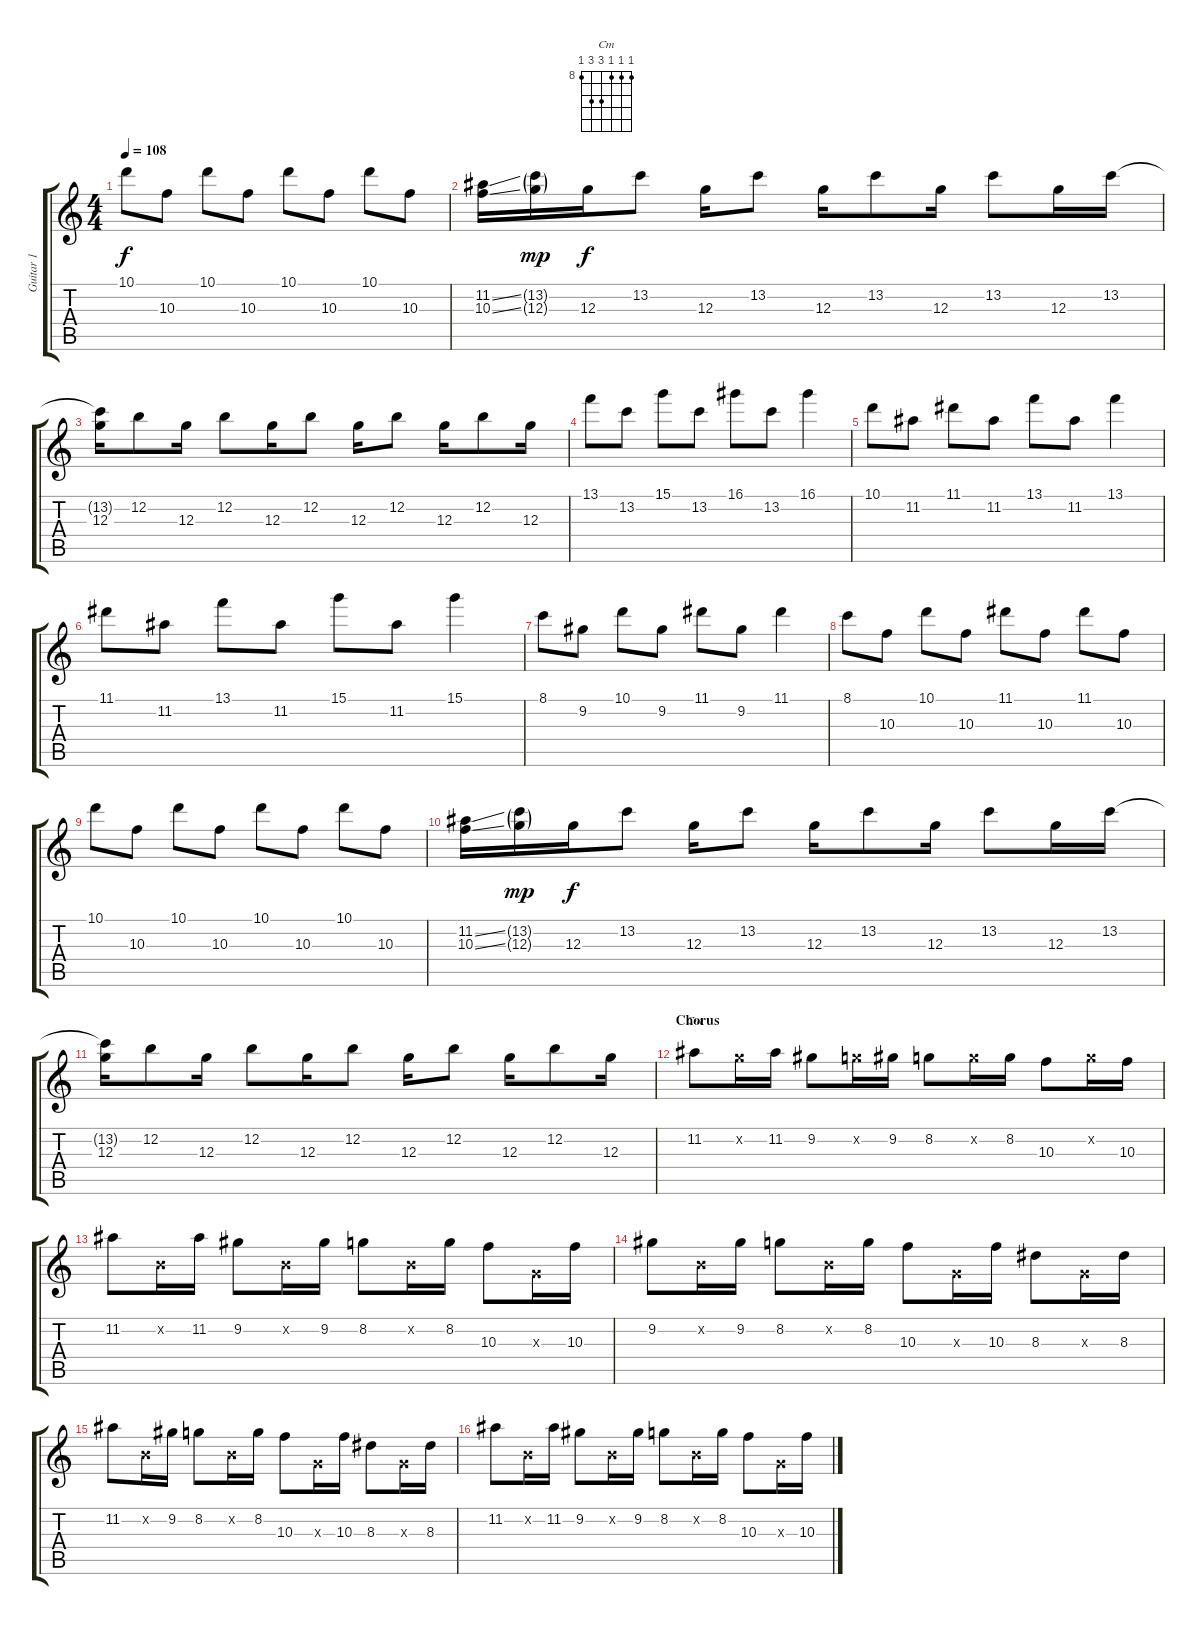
\track ("Guitar 1" "Guitar 1") {instrument electricguitarclean}
\staff {score tabs}
\tuning (E4 B3 G3 D3 A2 E2) {hide}
\chord ("Cm" 8 8 8 10 10 8) {firstfret 8}
\ts (4 4)
\tempo 108
\clef g2
\ks c
10.1.8{dy f} 10.3.8 10.1.8 10.3.8 10.1.8 10.3.8 10.1.8 10.3.8 |
(11.2{ss} 10.3{ss}).16 (13.2{g} 12.3{g}).16{dy mp} 12.3.16{dy f} 13.2.8 12.3.16 13.2.8 12.3.16 13.2.8 12.3.16 13.2.8 12.3.16 13.2.16 |
(13.2{t} 12.3).16 12.2.8 12.3.16 12.2.8 12.3.16 12.2.8 12.3.16 12.2.8 12.3.16 12.2.8 12.3.16 |
13.1.8 13.2.8 15.1.8 13.2.8 16.1.8 13.2.8 16.1.4 |
10.1.8 11.2.8 11.1.8 11.2.8 13.1.8 11.2.8 13.1.4 |
11.1.8 11.2.8 13.1.8 11.2.8 15.1.8 11.2.8 15.1.4 |
8.1.8 9.2.8 10.1.8 9.2.8 11.1.8 9.2.8 11.1.4 |
8.1.8 10.3.8 10.1.8 10.3.8 11.1.8 10.3.8 11.1.8 10.3.8 |
10.1.8 10.3.8 10.1.8 10.3.8 10.1.8 10.3.8 10.1.8 10.3.8 |
(11.2{ss} 10.3{ss}).16 (13.2{g} 12.3{g}).16{dy mp} 12.3.16{dy f} 13.2.8 12.3.16 13.2.8 12.3.16 13.2.8 12.3.16 13.2.8 12.3.16 13.2.16 |
(13.2{t} 12.3).16 12.2.8 12.3.16 12.2.8 12.3.16 12.2.8 12.3.16 12.2.8 12.3.16 12.2.8 12.3.16 |
\section ("" "Chorus")
11.2.8{ch "Cm"} 8.2{x}.16 11.2.16 9.2.8 8.2{x}.16 9.2.16 8.2.8 8.2{x}.16 8.2.16 10.3.8 8.2{x}.16 10.3.16 |
11.2.8 0.2{x}.16 11.2.16 9.2.8 0.2{x}.16 9.2.16 8.2.8 0.2{x}.16 8.2.16 10.3.8 0.3{x}.16 10.3.16 |
9.2.8 0.2{x}.16 9.2.16 8.2.8 0.2{x}.16 8.2.16 10.3.8 0.3{x}.16 10.3.16 8.3.8 0.3{x}.16 8.3.16 |
11.2.8 0.2{x}.16 9.2.16 8.2.8 0.2{x}.16 8.2.16 10.3.8 0.3{x}.16 10.3.16 8.3.8 0.3{x}.16 8.3.16 |
11.2.8 0.2{x}.16 11.2.16 9.2.8 0.2{x}.16 9.2.16 8.2.8 0.2{x}.16 8.2.16 10.3.8 0.3{x}.16 10.3.16
